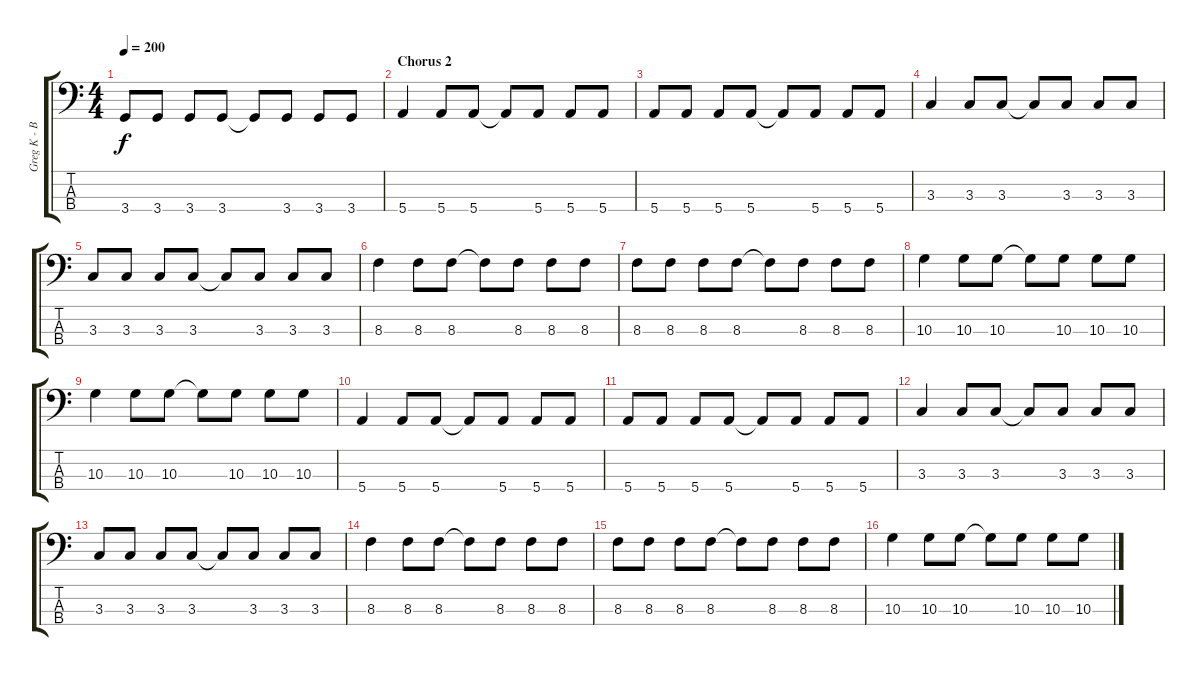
\track ("Greg K - Bass" "Greg K - B") {instrument electricbasspick}
\staff {score tabs}
\tuning (G2 D2 A1 E1) {hide}
\ts (4 4)
\tempo 200
\clef f4
\ks c
3.4.8{dy f} 3.4.8 3.4.8 3.4.8 3.4{t}.8 3.4.8 3.4.8 3.4.8 |
\section ("" "Chorus 2")
5.4.4 5.4.8 5.4.8 5.4{t}.8 5.4.8 5.4.8 5.4.8 |
5.4.8 5.4.8 5.4.8 5.4.8 5.4{t}.8 5.4.8 5.4.8 5.4.8 |
3.3.4 3.3.8 3.3.8 3.3{t}.8 3.3.8 3.3.8 3.3.8 |
3.3.8 3.3.8 3.3.8 3.3.8 3.3{t}.8 3.3.8 3.3.8 3.3.8 |
8.3.4 8.3.8 8.3.8 8.3{t}.8 8.3.8 8.3.8 8.3.8 |
8.3.8 8.3.8 8.3.8 8.3.8 8.3{t}.8 8.3.8 8.3.8 8.3.8 |
10.3.4 10.3.8 10.3.8 10.3{t}.8 10.3.8 10.3.8 10.3.8 |
10.3.4 10.3.8 10.3.8 10.3{t}.8 10.3.8 10.3.8 10.3.8 |
5.4.4 5.4.8 5.4.8 5.4{t}.8 5.4.8 5.4.8 5.4.8 |
5.4.8 5.4.8 5.4.8 5.4.8 5.4{t}.8 5.4.8 5.4.8 5.4.8 |
3.3.4 3.3.8 3.3.8 3.3{t}.8 3.3.8 3.3.8 3.3.8 |
3.3.8 3.3.8 3.3.8 3.3.8 3.3{t}.8 3.3.8 3.3.8 3.3.8 |
8.3.4 8.3.8 8.3.8 8.3{t}.8 8.3.8 8.3.8 8.3.8 |
8.3.8 8.3.8 8.3.8 8.3.8 8.3{t}.8 8.3.8 8.3.8 8.3.8 |
10.3.4 10.3.8 10.3.8 10.3{t}.8 10.3.8 10.3.8 10.3.8
